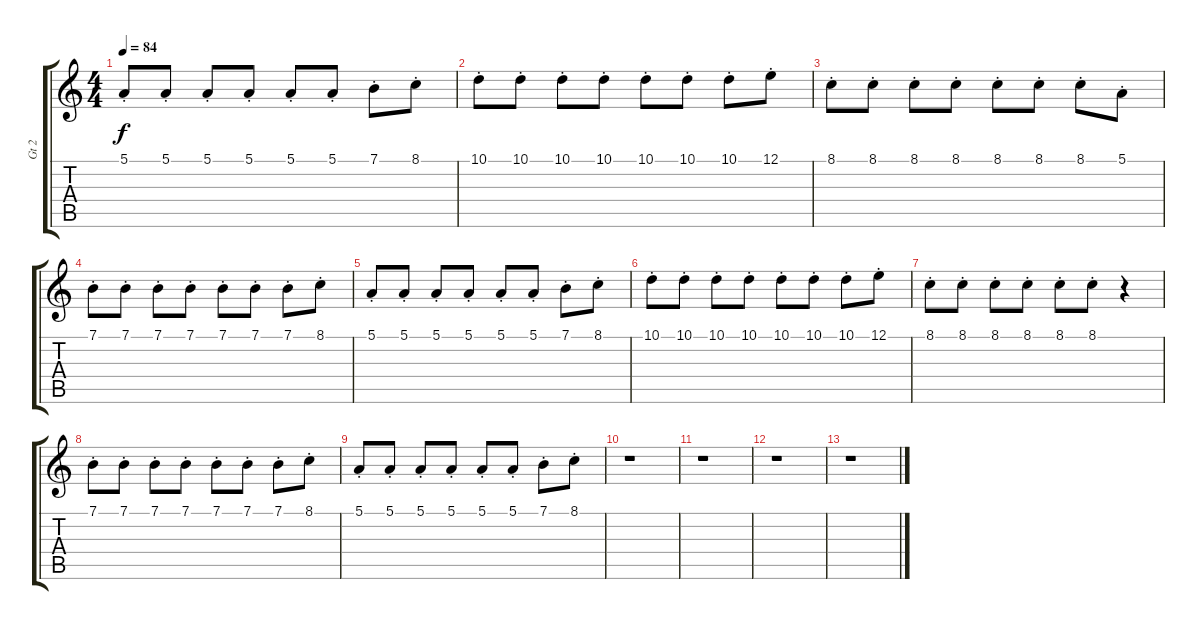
\track ("Gt 2" "Gt 2") {instrument pizzicatostrings}
\staff {score tabs}
\tuning (E4 B3 G3 D3 A2 E2) {hide}
\ts (4 4)
\tempo 84
\clef g2
\ks c
5.1{st}.8{dy f} 5.1{st}.8 5.1{st}.8 5.1{st}.8 5.1{st}.8 5.1{st}.8 7.1{st}.8 8.1{st}.8 |
10.1{st}.8 10.1{st}.8 10.1{st}.8 10.1{st}.8 10.1{st}.8 10.1{st}.8 10.1{st}.8 12.1{st}.8 |
8.1{st}.8 8.1{st}.8 8.1{st}.8 8.1{st}.8 8.1{st}.8 8.1{st}.8 8.1{st}.8 5.1{st}.8 |
7.1{st}.8 7.1{st}.8 7.1{st}.8 7.1{st}.8 7.1{st}.8 7.1{st}.8 7.1{st}.8 8.1{st}.8 |
5.1{st}.8 5.1{st}.8 5.1{st}.8 5.1{st}.8 5.1{st}.8 5.1{st}.8 7.1{st}.8 8.1{st}.8 |
10.1{st}.8 10.1{st}.8 10.1{st}.8 10.1{st}.8 10.1{st}.8 10.1{st}.8 10.1{st}.8 12.1{st}.8 |
8.1{st}.8 8.1{st}.8 8.1{st}.8 8.1{st}.8 8.1{st}.8 8.1{st}.8 r.4 |
7.1{st}.8 7.1{st}.8 7.1{st}.8 7.1{st}.8 7.1{st}.8 7.1{st}.8 7.1{st}.8 8.1{st}.8 |
5.1{st}.8 5.1{st}.8 5.1{st}.8 5.1{st}.8 5.1{st}.8 5.1{st}.8 7.1{st}.8 8.1{st}.8 |
r.1 |
r.1 |
r.1 |
r.1
